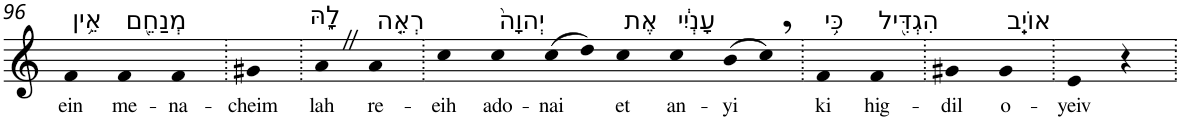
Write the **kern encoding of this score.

**kern	**text
*part1	*part1
*staff1	*staff1
*I"Piano	*
*I'Pno	*
!!LO:PB:g=z
*clefG2	*
*k[]	*
=96	=96
!LO:TX:a:t=אֵ֥ין	!
!	!LO:LY:b
4f	ein
!LO:TX:a:t=מְנַחֵ֖ם	!
!	!LO:LY:b
4f	me-
!	!LO:LY:b
4f	-na-
=97.	=97.
!	!LO:LY:b
4g#X	-cheim
=98.	=98.
!LO:TX:a:t=לָ֑הּ	!
!	!LO:LY:b
4aZ	lah
!LO:TX:a:t=רְאֵ֤ה	!
!	!LO:LY:b
4a	re-
=99.	=99.
!	!LO:LY:b
4cc	-eih
!LO:TX:a:t=יְהוָה֙	!
!	!LO:LY:b
4cc	ado-
!	!LO:LY:b
(>8cc	-nai
8dd)	.
!LO:TX:a:t=אֶת	!
!	!LO:LY:b
4cc	et
!LO:TX:a:t=עָנְיִ֔י	!
!	!LO:LY:b
4cc	an-
!	!LO:LY:b
(>8b	-yi
8cc,)	.
=100.	=100.
!LO:TX:a:t=כִּ֥י	!
!	!LO:LY:b
4f	ki
!LO:TX:a:t=הִגְדִּ֖יל	!
!	!LO:LY:b
4f	hig-
=101.	=101.
!	!LO:LY:b
4g#X	-dil
!LO:TX:a:t=אוֹיֵֽב	!
!	!LO:LY:b
4g#	o-
=102.	=102.
!	!LO:LY:b
4e	-yeiv
4r	.
=.	=.
*-	*-
